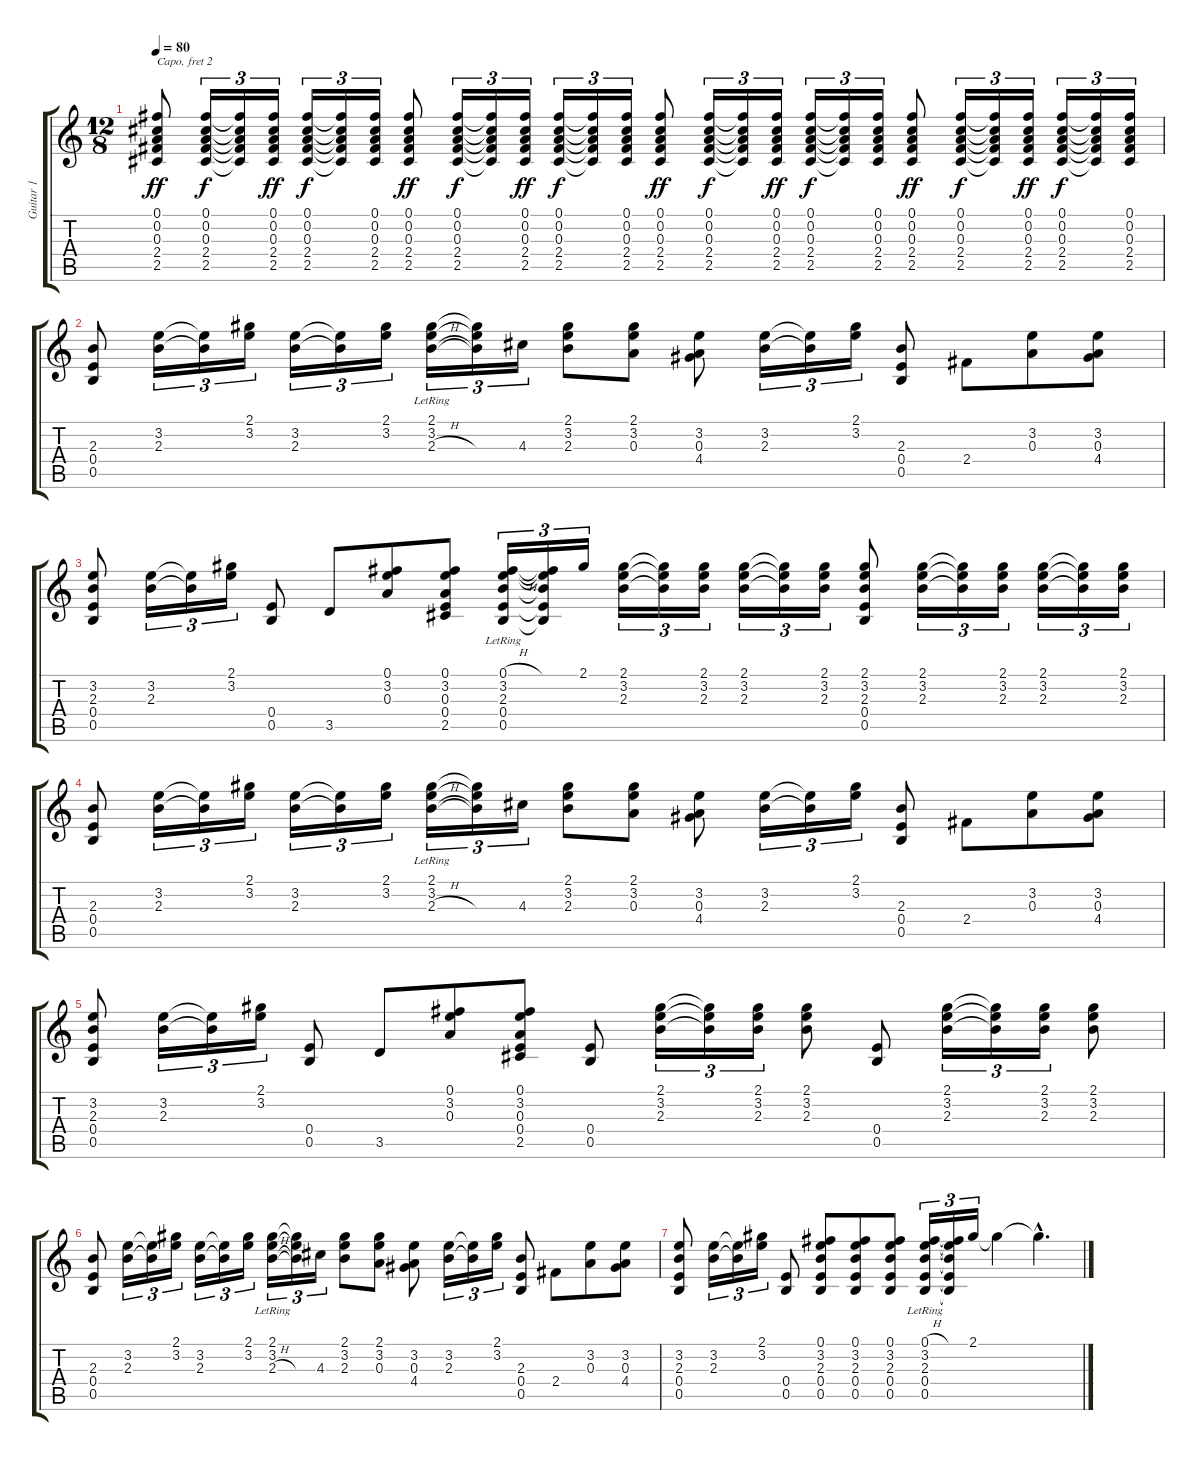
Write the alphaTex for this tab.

\track ("Guitar 1" "Guitar 1") {instrument acousticguitarsteel}
\staff {score tabs}
\capo 2
\tuning (E4 B3 G3 D3 A2 E2) {hide}
\ts (12 8)
\tempo 80
\clef g2
\ks c
(0.1 0.2 0.3 2.4 2.5).8{dy ff} (0.1 0.2 0.3 2.4 2.5).16{tu (3 2) dy f} (0.1{t} 0.2{t} 0.3{t} 2.4{t} 2.5{t}).16{tu (3 2)} (0.1 0.2 0.3 2.4 2.5).16{tu (3 2) dy ff} (0.1 0.2 0.3 2.4 2.5).16{tu (3 2) dy f} (0.1{t} 0.2{t} 0.3{t} 2.4{t} 2.5{t}).16{tu (3 2)} (0.1 0.2 0.3 2.4 2.5).16{tu (3 2)} (0.1 0.2 0.3 2.4 2.5).8{dy ff} (0.1 0.2 0.3 2.4 2.5).16{tu (3 2) dy f} (0.1{t} 0.2{t} 0.3{t} 2.4{t} 2.5{t}).16{tu (3 2)} (0.1 0.2 0.3 2.4 2.5).16{tu (3 2) dy ff} (0.1 0.2 0.3 2.4 2.5).16{tu (3 2) dy f} (0.1{t} 0.2{t} 0.3{t} 2.4{t} 2.5{t}).16{tu (3 2)} (0.1 0.2 0.3 2.4 2.5).16{tu (3 2)} (0.1 0.2 0.3 2.4 2.5).8{dy ff} (0.1 0.2 0.3 2.4 2.5).16{tu (3 2) dy f} (0.1{t} 0.2{t} 0.3{t} 2.4{t} 2.5{t}).16{tu (3 2)} (0.1 0.2 0.3 2.4 2.5).16{tu (3 2) dy ff} (0.1 0.2 0.3 2.4 2.5).16{tu (3 2) dy f} (0.1{t} 0.2{t} 0.3{t} 2.4{t} 2.5{t}).16{tu (3 2)} (0.1 0.2 0.3 2.4 2.5).16{tu (3 2)} (0.1 0.2 0.3 2.4 2.5).8{dy ff} (0.1 0.2 0.3 2.4 2.5).16{tu (3 2) dy f} (0.1{t} 0.2{t} 0.3{t} 2.4{t} 2.5{t}).16{tu (3 2)} (0.1 0.2 0.3 2.4 2.5).16{tu (3 2) dy ff} (0.1 0.2 0.3 2.4 2.5).16{tu (3 2) dy f} (0.1{t} 0.2{t} 0.3{t} 2.4{t} 2.5{t}).16{tu (3 2)} (0.1 0.2 0.3 2.4 2.5).16{tu (3 2)} |
(2.3 0.4 0.5).8 (3.2 2.3).16{tu (3 2)} (3.2{t} 2.3{t}).16{tu (3 2)} (2.1 3.2).16{tu (3 2)} (3.2 2.3).16{tu (3 2)} (3.2{t} 2.3{t}).16{tu (3 2)} (2.1 3.2).16{tu (3 2)} (2.1{lr} 3.2{lr} 2.3{h}).16{tu (3 2)} (2.1{t} 3.2{t} 2.3{t}).16{tu (3 2)} 4.3.16{tu (3 2)} (2.1 3.2 2.3).8 (2.1 3.2 0.3).8 (3.2 0.3 4.4).8 (3.2 2.3).16{tu (3 2)} (3.2{t} 2.3{t}).16{tu (3 2)} (2.1 3.2).16{tu (3 2)} (2.3 0.4 0.5).8 2.4.8 (3.2 0.3).8 (3.2 0.3 4.4).8 |
(3.2 2.3 0.4 0.5).8 (3.2 2.3).16{tu (3 2)} (3.2{t} 2.3{t}).16{tu (3 2)} (2.1 3.2).16{tu (3 2)} (0.4 0.5).8 3.5.8 (0.1 3.2 0.3).8 (0.1 3.2 0.3 0.4 2.5).8 (0.1{h} 3.2{lr} 2.3{lr} 0.4 0.5).16{tu (3 2)} (0.1{t} 3.2{t} 2.3{t} 0.4{t} 0.5{t}).16{tu (3 2)} 2.1.16{tu (3 2)} (2.1 3.2 2.3).16{tu (3 2)} (2.1{t} 3.2{t} 2.3{t}).16{tu (3 2)} (2.1 3.2 2.3).16{tu (3 2)} (2.1 3.2 2.3).16{tu (3 2)} (2.1{t} 3.2{t} 2.3{t}).16{tu (3 2)} (2.1 3.2 2.3).16{tu (3 2)} (2.1 3.2 2.3 0.4 0.5).8 (2.1 3.2 2.3).16{tu (3 2)} (2.1{t} 3.2{t} 2.3{t}).16{tu (3 2)} (2.1 3.2 2.3).16{tu (3 2)} (2.1 3.2 2.3).16{tu (3 2)} (2.1{t} 3.2{t} 2.3{t}).16{tu (3 2)} (2.1 3.2 2.3).16{tu (3 2)} |
(2.3 0.4 0.5).8 (3.2 2.3).16{tu (3 2)} (3.2{t} 2.3{t}).16{tu (3 2)} (2.1 3.2).16{tu (3 2)} (3.2 2.3).16{tu (3 2)} (3.2{t} 2.3{t}).16{tu (3 2)} (2.1 3.2).16{tu (3 2)} (2.1{lr} 3.2{lr} 2.3{h}).16{tu (3 2)} (2.1{t} 3.2{t} 2.3{t}).16{tu (3 2)} 4.3.16{tu (3 2)} (2.1 3.2 2.3).8 (2.1 3.2 0.3).8 (3.2 0.3 4.4).8 (3.2 2.3).16{tu (3 2)} (3.2{t} 2.3{t}).16{tu (3 2)} (2.1 3.2).16{tu (3 2)} (2.3 0.4 0.5).8 2.4.8 (3.2 0.3).8 (3.2 0.3 4.4).8 |
(3.2 2.3 0.4 0.5).8 (3.2 2.3).16{tu (3 2)} (3.2{t} 2.3{t}).16{tu (3 2)} (2.1 3.2).16{tu (3 2)} (0.4 0.5).8 3.5.8 (0.1 3.2 0.3).8 (0.1 3.2 0.3 0.4 2.5).8 (0.4 0.5).8 (2.1 3.2 2.3).16{tu (3 2)} (2.1{t} 3.2{t} 2.3{t}).16{tu (3 2)} (2.1 3.2 2.3).16{tu (3 2)} (2.1 3.2 2.3).8 (0.4 0.5).8 (2.1 3.2 2.3).16{tu (3 2)} (2.1{t} 3.2{t} 2.3{t}).16{tu (3 2)} (2.1 3.2 2.3).16{tu (3 2)} (2.1 3.2 2.3).8 |
(2.3 0.4 0.5).8 (3.2 2.3).16{tu (3 2)} (3.2{t} 2.3{t}).16{tu (3 2)} (2.1 3.2).16{tu (3 2)} (3.2 2.3).16{tu (3 2)} (3.2{t} 2.3{t}).16{tu (3 2)} (2.1 3.2).16{tu (3 2)} (2.1{lr} 3.2{lr} 2.3{h}).16{tu (3 2)} (2.1{t} 3.2{t} 2.3{t}).16{tu (3 2)} 4.3.16{tu (3 2)} (2.1 3.2 2.3).8 (2.1 3.2 0.3).8 (3.2 0.3 4.4).8 (3.2 2.3).16{tu (3 2)} (3.2{t} 2.3{t}).16{tu (3 2)} (2.1 3.2).16{tu (3 2)} (2.3 0.4 0.5).8 2.4.8 (3.2 0.3).8 (3.2 0.3 4.4).8 |
(3.2 2.3 0.4 0.5).8 (3.2 2.3).16{tu (3 2)} (3.2{t} 2.3{t}).16{tu (3 2)} (2.1 3.2).16{tu (3 2)} (0.4 0.5).8 (0.1 3.2 2.3 0.4 0.5).8 (0.1 3.2 2.3 0.4 0.5).8 (0.1 3.2 2.3 0.4 0.5).8 (0.1{h} 3.2{lr} 2.3{lr} 0.4{lr} 0.5{lr}).16{tu (3 2)} (0.1{t} 3.2{t} 2.3{t} 0.4{t} 0.5{t}).16{tu (3 2)} 2.1.16{tu (3 2)} 2.1{t}.4 2.1{hac t}.4{d}
